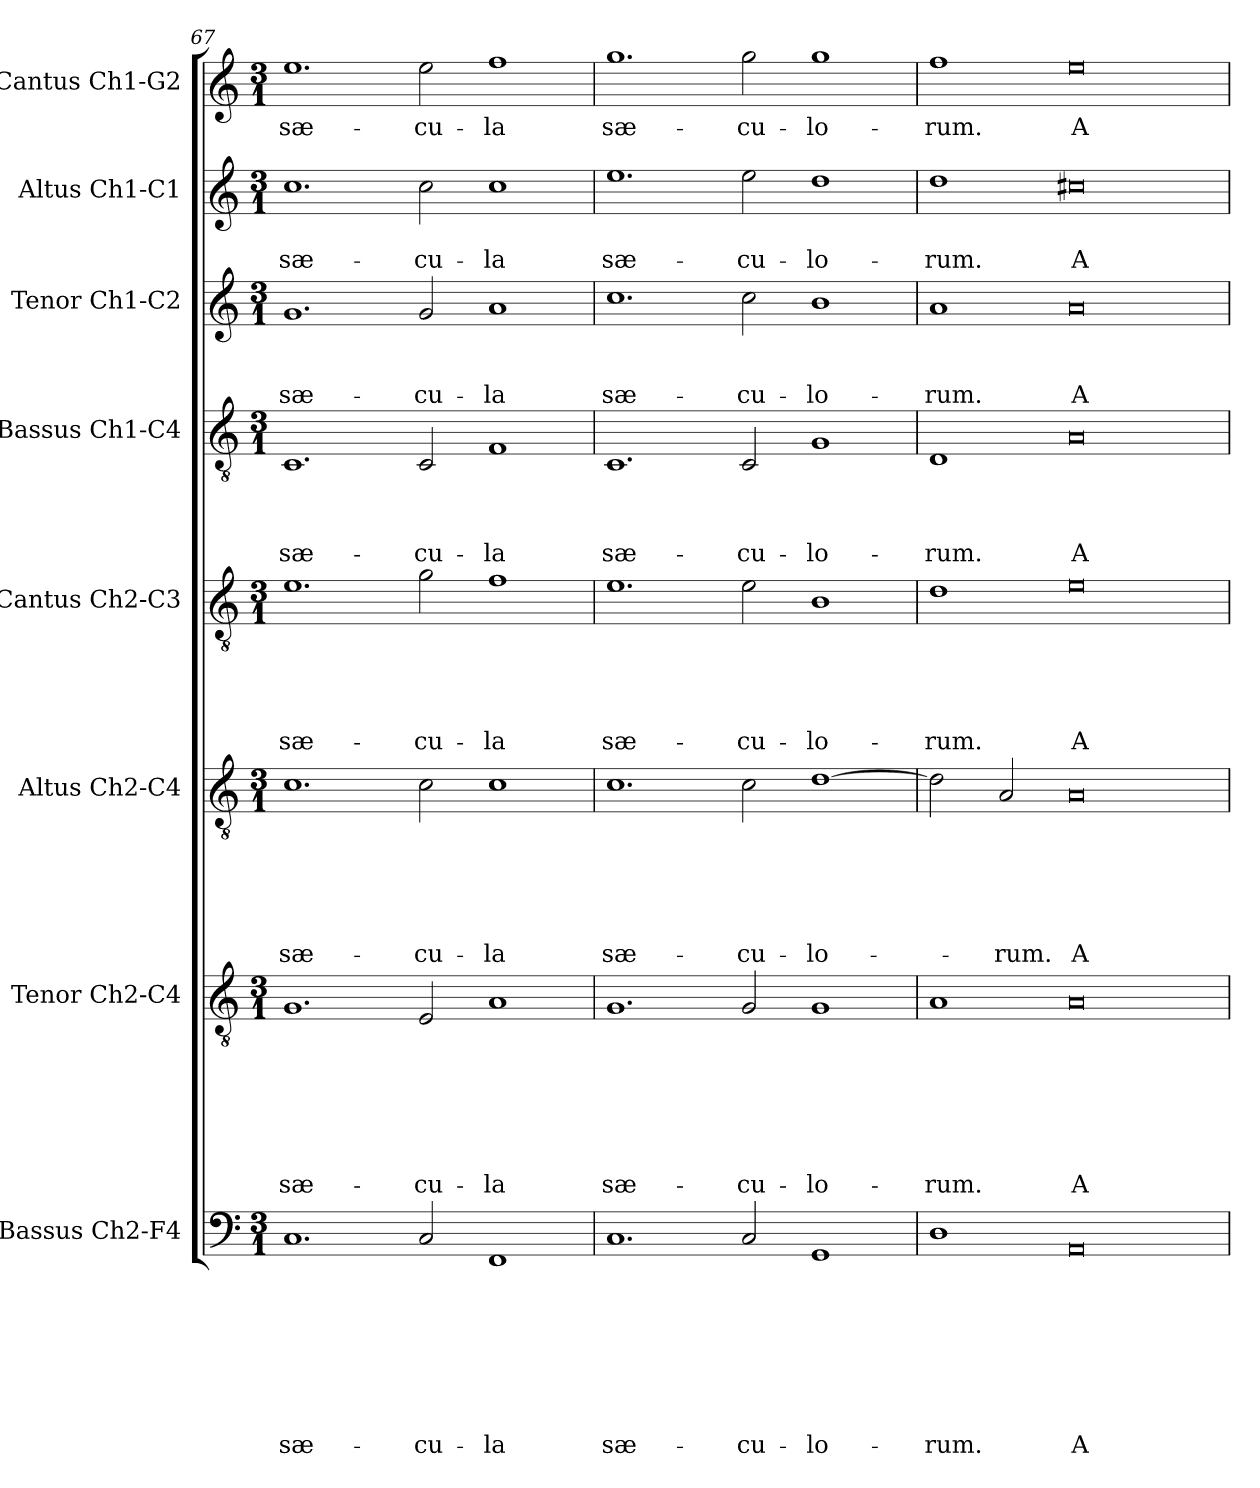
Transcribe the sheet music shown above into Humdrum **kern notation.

**kern	**text	**text	**text	**text	**text	**text	**text	**text	**kern	**text	**text	**text	**text	**text	**text	**text	**kern	**text	**text	**text	**text	**text	**text	**kern	**text	**text	**text	**text	**text	**kern	**text	**text	**text	**text	**kern	**text	**text	**text	**kern	**text	**text	**kern	**text
*part8	*part8	*part8	*part8	*part8	*part8	*part8	*part8	*part8	*part7	*part7	*part7	*part7	*part7	*part7	*part7	*part7	*part6	*part6	*part6	*part6	*part6	*part6	*part6	*part5	*part5	*part5	*part5	*part5	*part5	*part4	*part4	*part4	*part4	*part4	*part3	*part3	*part3	*part3	*part2	*part2	*part2	*part1	*part1
*staff8	*staff8	*staff8	*staff8	*staff8	*staff8	*staff8	*staff8	*staff8	*staff7	*staff7	*staff7	*staff7	*staff7	*staff7	*staff7	*staff7	*staff6	*staff6	*staff6	*staff6	*staff6	*staff6	*staff6	*staff5	*staff5	*staff5	*staff5	*staff5	*staff5	*staff4	*staff4	*staff4	*staff4	*staff4	*staff3	*staff3	*staff3	*staff3	*staff2	*staff2	*staff2	*staff1	*staff1
*I"Bassus Ch2-F4	*	*	*	*	*	*	*	*	*I"Tenor Ch2-C4	*	*	*	*	*	*	*	*I"Altus Ch2-C4	*	*	*	*	*	*	*I"Cantus Ch2-C3	*	*	*	*	*	*I"Bassus Ch1-C4	*	*	*	*	*I"Tenor Ch1-C2	*	*	*	*I"Altus Ch1-C1	*	*	*I"Cantus Ch1-G2	*
*I'B2	*	*	*	*	*	*	*	*	*I'T2	*	*	*	*	*	*	*	*I'A2	*	*	*	*	*	*	*I'C2	*	*	*	*	*	*I'B	*	*	*	*	*I'T	*	*	*	*I'A	*	*	*I'C	*
*clefF4	*	*	*	*	*	*	*	*	*clefGv2	*	*	*	*	*	*	*	*clefGv2	*	*	*	*	*	*	*clefGv2	*	*	*	*	*	*clefGv2	*	*	*	*	*clefG2	*	*	*	*clefG2	*	*	*clefG2	*
*k[]	*	*	*	*	*	*	*	*	*k[]	*	*	*	*	*	*	*	*k[]	*	*	*	*	*	*	*k[]	*	*	*	*	*	*k[]	*	*	*	*	*k[]	*	*	*	*k[]	*	*	*k[]	*
*C:	*	*	*	*	*	*	*	*	*C:	*	*	*	*	*	*	*	*C:	*	*	*	*	*	*	*C:	*	*	*	*	*	*C:	*	*	*	*	*C:	*	*	*	*C:	*	*	*C:	*
*M3/1	*	*	*	*	*	*	*	*	*M3/1	*	*	*	*	*	*	*	*M3/1	*	*	*	*	*	*	*M3/1	*	*	*	*	*	*M3/1	*	*	*	*	*M3/1	*	*	*	*M3/1	*	*	*M3/1	*
=67	=67	=67	=67	=67	=67	=67	=67	=67	=67	=67	=67	=67	=67	=67	=67	=67	=67	=67	=67	=67	=67	=67	=67	=67	=67	=67	=67	=67	=67	=67	=67	=67	=67	=67	=67	=67	=67	=67	=67	=67	=67	=67	=67
!	!	!	!	!	!	!	!	!LO:LY:b	!	!	!	!	!	!	!	!LO:LY:b	!	!	!	!	!	!	!LO:LY:b	!	!	!	!	!	!LO:LY:b	!	!	!	!	!LO:LY:b	!	!	!	!LO:LY:b	!	!	!LO:LY:b	!	!LO:LY:b
1.C	.	.	.	.	.	.	.	sæ-	1.G	.	.	.	.	.	.	sæ-	1.c	.	.	.	.	.	sæ-	1.e	.	.	.	.	sæ-	1.C	.	.	.	sæ-	1.g	.	.	sæ-	1.cc	.	sæ-	1.ee	sæ-
!	!	!	!	!	!	!	!	!LO:LY:b	!	!	!	!	!	!	!	!LO:LY:b	!	!	!	!	!	!	!LO:LY:b	!	!	!	!	!	!LO:LY:b	!	!	!	!	!LO:LY:b	!	!	!	!LO:LY:b	!	!	!LO:LY:b	!	!LO:LY:b
2C/	.	.	.	.	.	.	.	-cu-	2E/	.	.	.	.	.	.	-cu-	2c\	.	.	.	.	.	-cu-	2g\	.	.	.	.	-cu-	2C/	.	.	.	-cu-	2g/	.	.	-cu-	2cc\	.	-cu-	2ee\	-cu-
!	!	!	!	!	!	!	!	!LO:LY:b	!	!	!	!	!	!	!	!LO:LY:b	!	!	!	!	!	!	!LO:LY:b	!	!	!	!	!	!LO:LY:b	!	!	!	!	!LO:LY:b	!	!	!	!LO:LY:b	!	!	!LO:LY:b	!	!LO:LY:b
1FF	.	.	.	.	.	.	.	-la	1A	.	.	.	.	.	.	-la	1c	.	.	.	.	.	-la	1f	.	.	.	.	-la	1F	.	.	.	-la	1a	.	.	-la	1cc	.	-la	1ff	-la
=68	=68	=68	=68	=68	=68	=68	=68	=68	=68	=68	=68	=68	=68	=68	=68	=68	=68	=68	=68	=68	=68	=68	=68	=68	=68	=68	=68	=68	=68	=68	=68	=68	=68	=68	=68	=68	=68	=68	=68	=68	=68	=68	=68
!	!	!	!	!	!	!	!	!LO:LY:b	!	!	!	!	!	!	!	!LO:LY:b	!	!	!	!	!	!	!LO:LY:b	!	!	!	!	!	!LO:LY:b	!	!	!	!	!LO:LY:b	!	!	!	!LO:LY:b	!	!	!LO:LY:b	!	!LO:LY:b
1.C	.	.	.	.	.	.	.	sæ-	1.G	.	.	.	.	.	.	sæ-	1.c	.	.	.	.	.	sæ-	1.e	.	.	.	.	sæ-	1.C	.	.	.	sæ-	1.cc	.	.	sæ-	1.ee	.	sæ-	1.gg	sæ-
!	!	!	!	!	!	!	!	!LO:LY:b	!	!	!	!	!	!	!	!LO:LY:b	!	!	!	!	!	!	!LO:LY:b	!	!	!	!	!	!LO:LY:b	!	!	!	!	!LO:LY:b	!	!	!	!LO:LY:b	!	!	!LO:LY:b	!	!LO:LY:b
2C/	.	.	.	.	.	.	.	-cu-	2G/	.	.	.	.	.	.	-cu-	2c\	.	.	.	.	.	-cu-	2e\	.	.	.	.	-cu-	2C/	.	.	.	-cu-	2cc\	.	.	-cu-	2ee\	.	-cu-	2gg\	-cu-
!	!	!	!	!	!	!	!	!LO:LY:b	!	!	!	!	!	!	!	!LO:LY:b	!	!	!	!	!	!	!LO:LY:b	!	!	!	!	!	!LO:LY:b	!	!	!	!	!LO:LY:b	!	!	!	!LO:LY:b	!	!	!LO:LY:b	!	!LO:LY:b
1GG	.	.	.	.	.	.	.	-lo-	1G	.	.	.	.	.	.	-lo-	[1d	.	.	.	.	.	-lo-	1B	.	.	.	.	-lo-	1G	.	.	.	-lo-	1b	.	.	-lo-	1dd	.	-lo-	1gg	-lo-
=69	=69	=69	=69	=69	=69	=69	=69	=69	=69	=69	=69	=69	=69	=69	=69	=69	=69	=69	=69	=69	=69	=69	=69	=69	=69	=69	=69	=69	=69	=69	=69	=69	=69	=69	=69	=69	=69	=69	=69	=69	=69	=69	=69
!	!	!	!	!	!	!	!	!LO:LY:b	!	!	!	!	!	!	!	!LO:LY:b	!	!	!	!	!	!	!	!	!	!	!	!	!LO:LY:b	!	!	!	!	!LO:LY:b	!	!	!	!LO:LY:b	!	!	!LO:LY:b	!	!LO:LY:b
1D	.	.	.	.	.	.	.	-rum.	1A	.	.	.	.	.	.	-rum.	2d\]	.	.	.	.	.	.	1d	.	.	.	.	-rum.	1D	.	.	.	-rum.	1a	.	.	-rum.	1dd	.	-rum.	1ff	-rum.
!	!	!	!	!	!	!	!	!	!	!	!	!	!	!	!	!	!	!	!	!	!	!	!LO:LY:b	!	!	!	!	!	!	!	!	!	!	!	!	!	!	!	!	!	!	!	!
.	.	.	.	.	.	.	.	.	.	.	.	.	.	.	.	.	2A/	.	.	.	.	.	-rum.	.	.	.	.	.	.	.	.	.	.	.	.	.	.	.	.	.	.	.	.
!	!	!	!	!	!	!	!	!LO:LY:b	!	!	!	!	!	!	!	!LO:LY:b	!	!	!	!	!	!	!LO:LY:b	!	!	!	!	!	!LO:LY:b	!	!	!	!	!LO:LY:b	!	!	!	!LO:LY:b	!	!	!LO:LY:b	!	!LO:LY:b
0AA	.	.	.	.	.	.	.	A-	0A	.	.	.	.	.	.	A-	0A	.	.	.	.	.	A-	0e	.	.	.	.	A-	0A	.	.	.	A-	0a	.	.	A-	0cc#X	.	A-	0ee	A-
=	=	=	=	=	=	=	=	=	=	=	=	=	=	=	=	=	=	=	=	=	=	=	=	=	=	=	=	=	=	=	=	=	=	=	=	=	=	=	=	=	=	=	=
*-	*-	*-	*-	*-	*-	*-	*-	*-	*-	*-	*-	*-	*-	*-	*-	*-	*-	*-	*-	*-	*-	*-	*-	*-	*-	*-	*-	*-	*-	*-	*-	*-	*-	*-	*-	*-	*-	*-	*-	*-	*-	*-	*-
